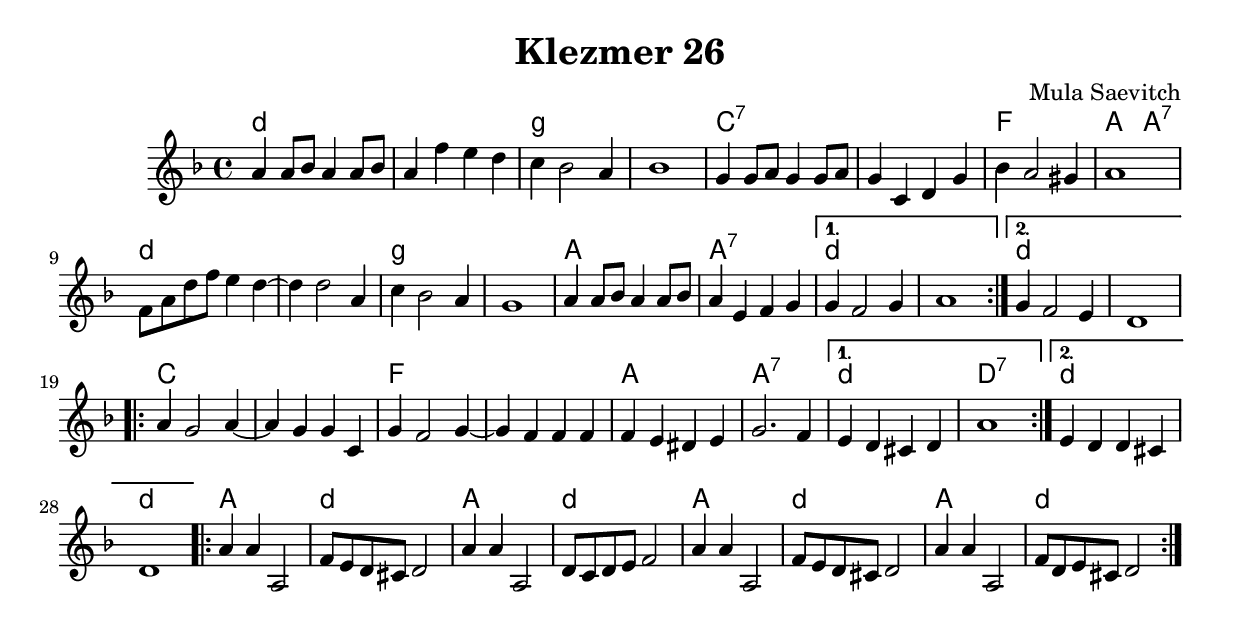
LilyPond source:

\version "2.18"

\header {
  title = "Klezmer 26"
  composer = "Mula Saevitch"
}
\include "deutsch.ly"


mainchords = \chordmode {
		\germanChords
		\set chordNameLowercaseMinor = ##t
		\set chordChanges = ##t
		\set noChordSymbol = ""

		\repeat volta 2{
			b1:m b:m es:m es:m as:7 as:7 des f2 f:7
			b1:m b:m es:m es:m f f:7
		}
		\alternative {
			{b1:m b:m}
			{b1:m b:m}
		}

		\repeat volta 2 {
			as1 as des des f f:7
		}
		\alternative{
			{ b:m b:7 }
			{ b:m b:m }
		}

		\repeat volta 2{
			f b:m f b:m f b:m f b:m
		}

		%\bar "|."
	}


melody =
	\relative c' {
		#(set-accidental-style 'modern-cautionary)
		\time 4/4
		\key b \minor
		%\clef alto
		\repeat volta 2{
			f4 f8 ges f4 f8 ges f4 des' c b as ges2 f4 ges1
			es4 es8 f es4 es8 f es4 as, b es ges f2 e4 f1

			des8 f b des c4 b ~ b b2 f4 as ges2 f4 es1
			f4 f8 ges f4 f8 ges f4 c des es
		}
		\alternative {
			{es4 des2 es4 f1}
			{es4 des2 c4 b1}
		}
		\repeat volta 2{
			f'4 es2 f4 ~ f es4 es as, es' des2 es4 ~ es des des des
			des c h c es2. des4
		}
		\alternative {
			{c4 b a b f'1}
			{c4 b b a b1}
		}
		\repeat volta 2{
			f'4 f f,2 des'8 c b a b2
			f'4 f f,2 b8 as b c des2

			f4 f f,2 des'8 c b a b2
			f'4 f f,2 des'8 b c a b2
		}

		%\bar "|."
}


#(set-accidental-style 'modern-cautionary)

	\new StaffGroup <<
		\time 4/4
		\transpose f a {
			\new ChordNames \mainchords
		}
		\transpose f a {
			\new Staff {
				\melody
			}
		}
	>>

